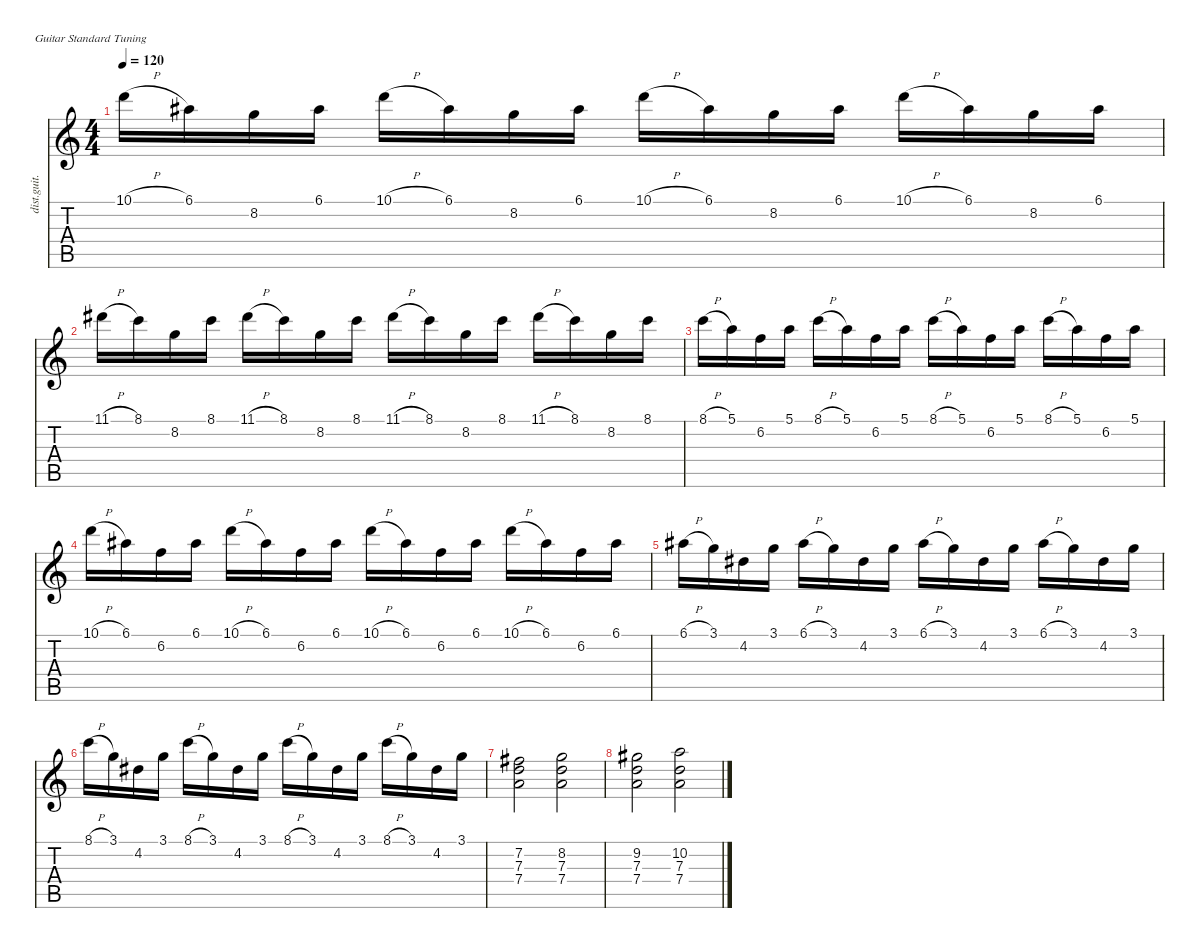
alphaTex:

\defaultSystemsLayout 4
\hideDynamics
\bracketExtendMode nobrackets
\track ("Distortion Guitar" "dist.guit.") {instrument distortionguitar}
\staff {score tabs}
\tuning (E4 B3 G3 D3 A2 E2)
\ts (4 4)
\tempo 120
\clef g2
\ks c
10.1{h}.16{dy mf instrument distortionguitar beam Down} 6.1{acc #}.16{beam Down} 8.2.16{beam Down} 6.1{acc #}.16{beam Down} 10.1{h}.16{beam Down} 6.1{acc #}.16{beam Down} 8.2.16{beam Down} 6.1{acc #}.16{beam Down} 10.1{h}.16{beam Down} 6.1{acc #}.16{beam Down} 8.2.16{beam Down} 6.1{acc #}.16{beam Down} 10.1{h}.16{beam Down} 6.1{acc #}.16{beam Down} 8.2.16{beam Down} 6.1{acc #}.16{beam Down} |
11.1{h acc #}.16{beam Down} 8.1.16{beam Down} 8.2.16{beam Down} 8.1.16{beam Down} 11.1{h acc #}.16{beam Down} 8.1.16{beam Down} 8.2.16{beam Down} 8.1.16{beam Down} 11.1{h acc #}.16{beam Down} 8.1.16{beam Down} 8.2.16{beam Down} 8.1.16{beam Down} 11.1{h acc #}.16{beam Down} 8.1.16{beam Down} 8.2.16{beam Down} 8.1.16{beam Down} |
8.1{h}.16{beam Down} 5.1.16{beam Down} 6.2.16{beam Down} 5.1.16{beam Down} 8.1{h}.16{beam Down} 5.1.16{beam Down} 6.2.16{beam Down} 5.1.16{beam Down} 8.1{h}.16{beam Down} 5.1.16{beam Down} 6.2.16{beam Down} 5.1.16{beam Down} 8.1{h}.16{beam Down} 5.1.16{beam Down} 6.2.16{beam Down} 5.1.16{beam Down} |
10.1{h}.16{beam Down} 6.1{acc #}.16{beam Down} 6.2.16{beam Down} 6.1{acc #}.16{beam Down} 10.1{h}.16{beam Down} 6.1{acc #}.16{beam Down} 6.2.16{beam Down} 6.1{acc #}.16{beam Down} 10.1{h}.16{beam Down} 6.1{acc #}.16{beam Down} 6.2.16{beam Down} 6.1{acc #}.16{beam Down} 10.1{h}.16{beam Down} 6.1{acc #}.16{beam Down} 6.2.16{beam Down} 6.1{acc #}.16{beam Down} |
6.1{h acc #}.16{beam Down} 3.1.16{beam Down} 4.2{acc #}.16{beam Down} 3.1.16{beam Down} 6.1{h acc #}.16{beam Down} 3.1.16{beam Down} 4.2{acc #}.16{beam Down} 3.1.16{beam Down} 6.1{h acc #}.16{beam Down} 3.1.16{beam Down} 4.2{acc #}.16{beam Down} 3.1.16{beam Down} 6.1{h acc #}.16{beam Down} 3.1.16{beam Down} 4.2{acc #}.16{beam Down} 3.1.16{beam Down} |
8.1{h}.16{beam Down} 3.1.16{beam Down} 4.2{acc #}.16{beam Down} 3.1.16{beam Down} 8.1{h}.16{beam Down} 3.1.16{beam Down} 4.2{acc #}.16{beam Down} 3.1.16{beam Down} 8.1{h}.16{beam Down} 3.1.16{beam Down} 4.2{acc #}.16{beam Down} 3.1.16{beam Down} 8.1{h}.16{beam Down} 3.1.16{beam Down} 4.2{acc #}.16{beam Down} 3.1.16{beam Down} |
(7.2{acc #} 7.3 7.4).2{beam Down} (8.2 7.3 7.4).2{beam Down} |
(9.2{acc #} 7.3 7.4).2{beam Down} (10.2 7.3 7.4).2{beam Down}
